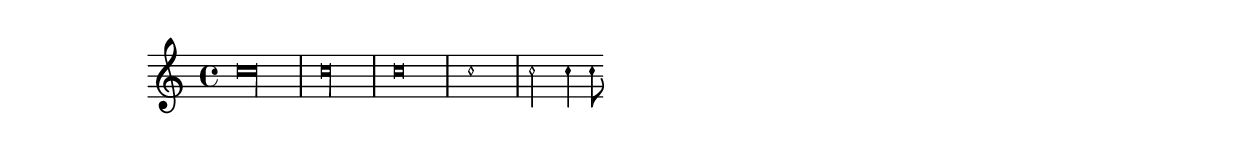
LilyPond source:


\version "2.1.30"

\header {
    texidoc ="@cindex Ancient Mensural Note Heads
Mensural notes may also have note heads. "
}

\score {
	\notes {
	\relative c'' {
		\override NoteHead  #'style = #'mensural
		c\maxima*1/8
		c\longa*1/4 c\breve*1/2 c1 c2 c4 c8 
		}
	}
	\paper{raggedright=##t}
}

